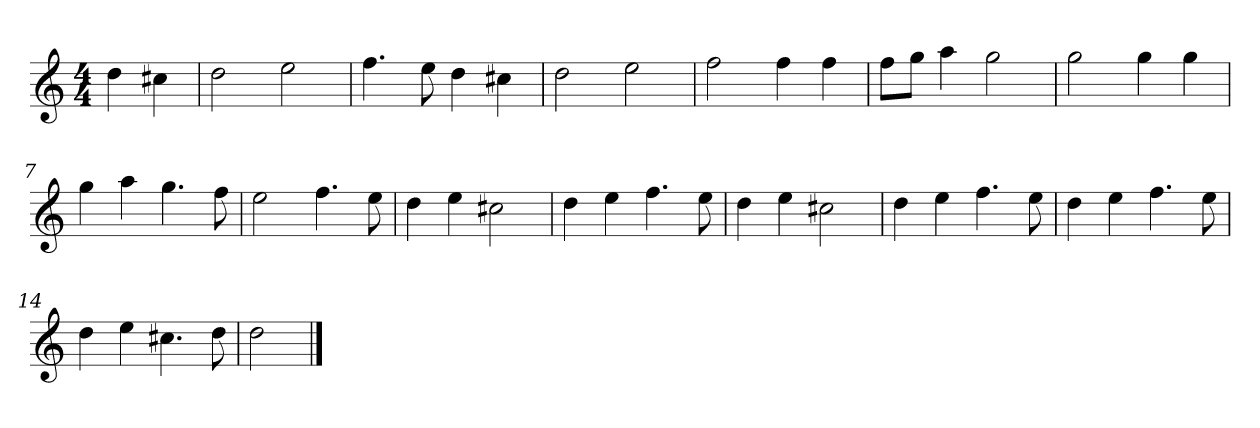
**kern
*part1
*staff1
*k[]
*M4/4
*MM120
=
4dd
4cc#X
=1
2dd
2ee
=2
4.ff
8ee
4dd
4cc#X
=3
2dd
2ee
=4
2ff
4ff
4ff
=5
8ffL
8ggJ
4aa
2gg
=6
2gg
4gg
4gg
=7
4gg
4aa
4.gg
8ff
=8
2ee
4.ff
8ee
=9
4dd
4ee
2cc#X
=10
4dd
4ee
4.ff
8ee
=11
4dd
4ee
2cc#X
=12
4dd
4ee
4.ff
8ee
=13
4dd
4ee
4.ff
8ee
=14
4dd
4ee
4.cc#X
8dd
=15
2dd
==
*-
